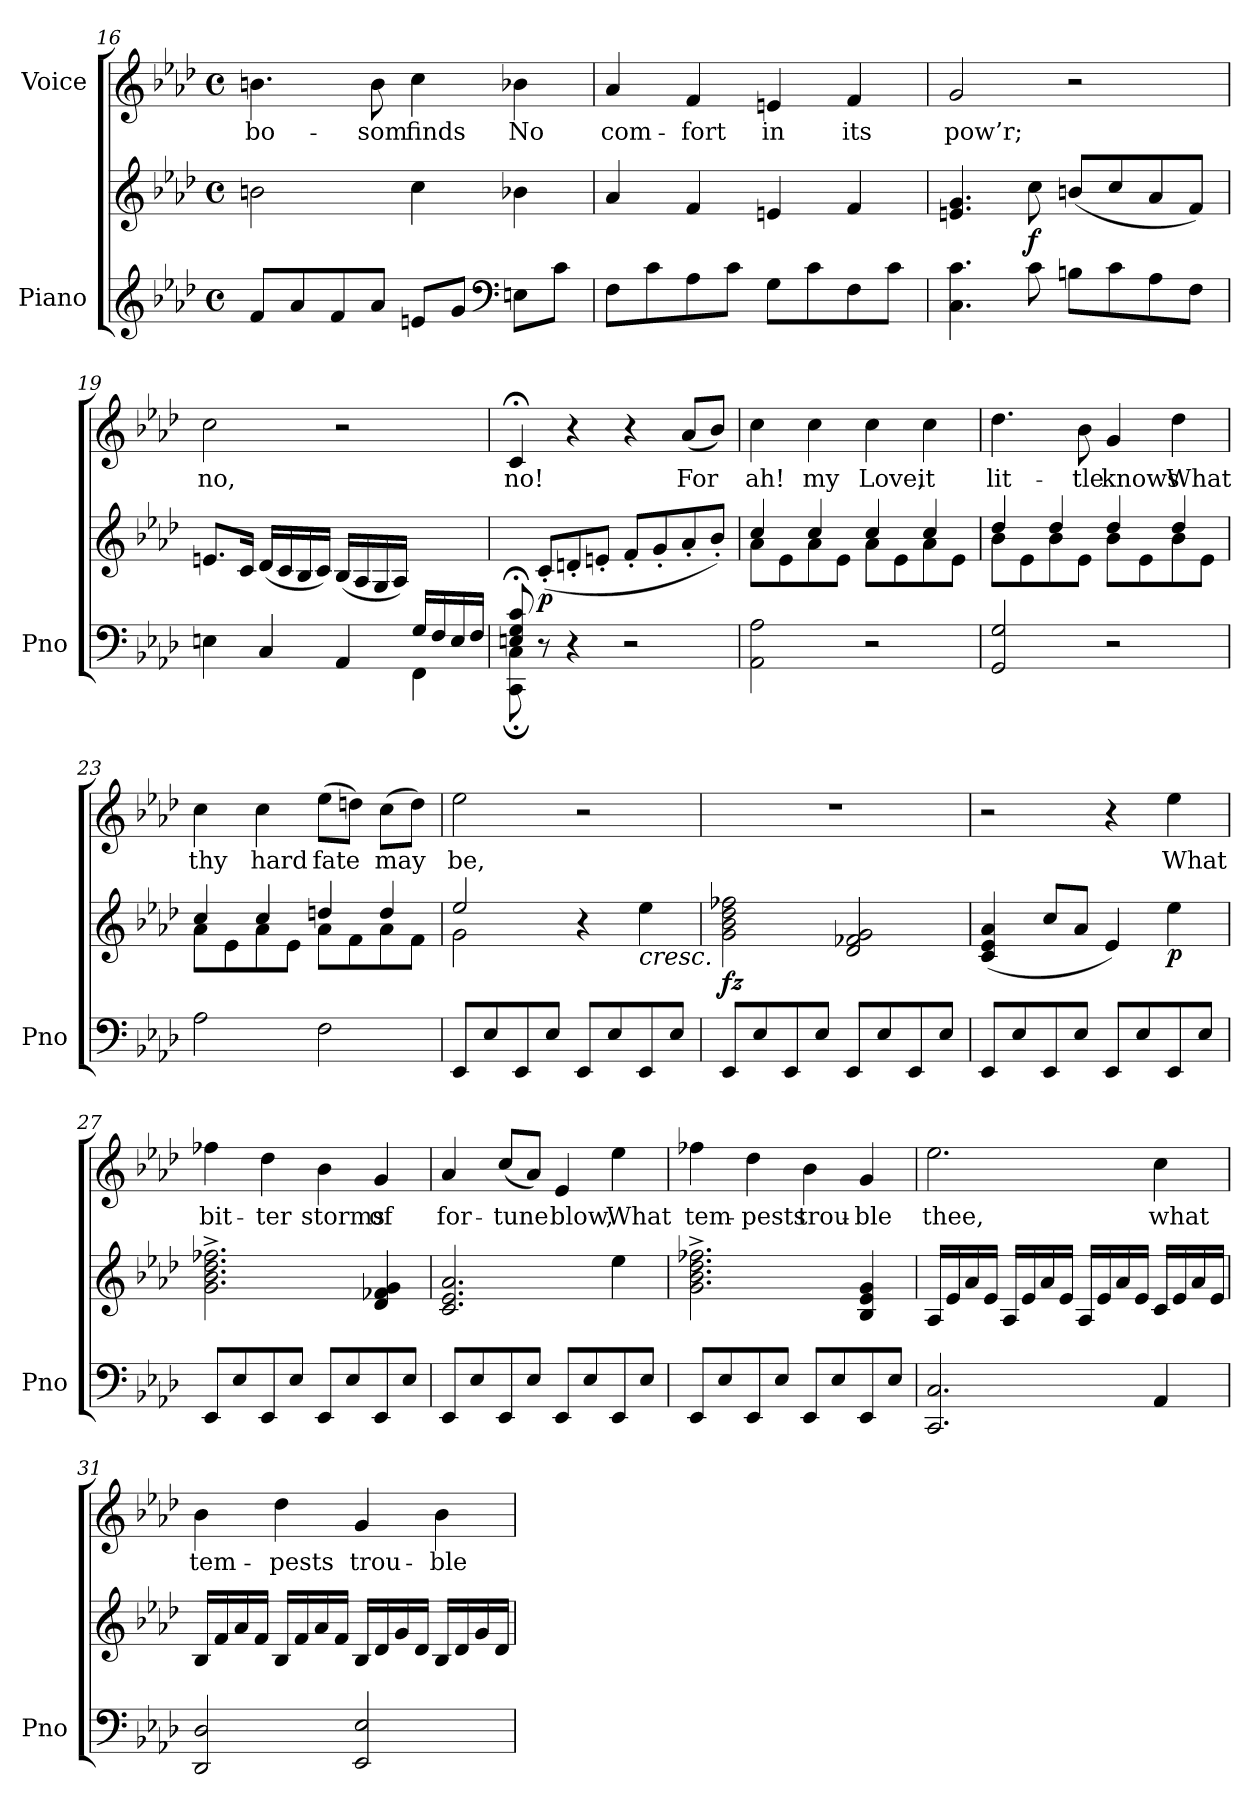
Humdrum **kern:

**kern	**kern	**dynam	**kern	**text
*part2	*part2	*part2	*part1	*part1
*staff3	*staff2	*staff2/3	*staff1	*staff1
*I"Piano	*	*	*I"Voice	*
*I'Pno	*	*	*	*
*clefG2	*clefG2	*	*clefG2	*
*k[b-e-a-d-]	*k[b-e-a-d-]	*	*k[b-e-a-d-]	*
*M4/4	*M4/4	*	*M4/4	*
*met(c)	*met(c)	*	*met(c)	*
=16	=16	=16	=16	=16
8f/L	2bn\	.	4.bn\	bo-
8a-/	.	.	.	.
8f/	.	.	.	.
8a-/J	.	.	8b\	-som
8en/L	4cc\	.	4cc\	finds
8g/J	.	.	.	.
*clefF4	*	*	*	*
8En\L	4b-X\	.	4b-X\	No
8c\J	.	.	.	.
=17	=17	=17	=17	=17
8F\L	4a-/	.	4a-/	com-
8c\	.	.	.	.
8A-\	4f/	.	4f/	-fort
8c\J	.	.	.	.
8G\L	4en/	.	4en/	in
8c\	.	.	.	.
8F\	4f/	.	4f/	its
8c\J	.	.	.	.
=18	=18	=18	=18	=18
4.C\ 4.c\	4.en/ 4.g/	.	2g/	pow’r;
!	!	!LO:DY:b	!	!
8c\	8cc\	f	.	.
8Bn\L	(8bn/L	.	2r	.
8c\	8cc/	.	.	.
8A-\	8a-/	.	.	.
8F\J	8f/J)	.	.	.
=19	=19	=19	=19	=19
*^	*	*	*	*
2.ryy	4En\	8.en/L	.	2cc\	no,
.	.	16c/Jk	.	.	.
.	4C/	(16d-/LL	.	.	.
.	.	16c/	.	.	.
.	.	16B-/	.	.	.
.	.	16c/JJ)	.	.	.
.	4AA-/	(16B-/LL	.	2r	.
.	.	16A-/	.	.	.
.	.	16G/	.	.	.
.	.	16A-/JJ)	.	.	.
16G/LL	4FF\	4ryy	.	.	.
16F/	.	.	.	.	.
16E/	.	.	.	.	.
16F/JJ	.	.	.	.	.
=20	=20	=20	=20	=20	=20
8En/;< 8G/;< 8c/;<	8CC\; 8C\;	8ryy	.	4c;</	no!
!	!	!	!LO:DY:b	!	!
2..ryy	8r	(8c'/L	p	.	.
.	4r	8dn'/	.	4r	.
.	.	8en'/J	.	.	.
.	2r	8f'/L	.	4r	.
.	.	8g'/	.	.	.
.	.	8a-'/	.	(8a-/L	For
.	.	8b-'/J)	.	8b-/J)	.
*v	*v	*	*	*	*
=21	=21	=21	=21	=21
*	*^	*	*	*
2AA-\ 2A-\	4cc/	8a-\L	.	4cc\	ah!
.	.	8e-\	.	.	.
.	4cc/	8a-\	.	4cc\	my
.	.	8e-\J	.	.	.
2r	4cc/	8a-\L	.	4cc\	Love,
.	.	8e-\	.	.	.
.	4cc/	8a-\	.	4cc\	it
.	.	8e-\J	.	.	.
=22	=22	=22	=22	=22	=22
2GG/ 2G/	4dd-/	8b-\L	.	4.dd-\	lit-
.	.	8e-\	.	.	.
.	4dd-/	8b-\	.	.	.
.	.	8e-\J	.	8b-\	-tle
2r	4dd-/	8b-\L	.	4g/	knows
.	.	8e-\	.	.	.
.	4dd-/	8b-\	.	4dd-\	What
.	.	8e-\J	.	.	.
=23	=23	=23	=23	=23	=23
2A-\	4cc/	8a-\L	.	4cc\	thy
.	.	8e-\	.	.	.
.	4cc/	8a-\	.	4cc\	hard
.	.	8e-\J	.	.	.
2F\	4ddn/	8a-\L	.	(8ee-\L	fate
.	.	8f\	.	8ddn\J)	.
.	4dd/	8a-\	.	(8cc\L	may
.	.	8f\J	.	8dd\J)	.
=24	=24	=24	=24	=24	=24
8EE-/L	2ee-/	2g\	.	2ee-\	be,
8E-/	.	.	.	.	.
8EE-/	.	.	.	.	.
8E-/J	.	.	.	.	.
8EE-/L	4r	2ryy	.	2r	.
8E-/	.	.	.	.	.
!	!LO:TX:b:i:t=cresc.	!	!	!	!
8EE-/	4ee-\	.	.	.	.
8E-/J	.	.	.	.	.
*	*v	*v	*	*	*
=25	=25	=25	=25	=25
!	!	!LO:DY:b	!	!
8EE-/L	2g\ 2b-\ 2dd-\ 2ff-X\	fz	1r	.
8E-/	.	.	.	.
8EE-/	.	.	.	.
8E-/J	.	.	.	.
8EE-/L	2d-/ 2f-X/ 2g/	.	.	.
8E-/	.	.	.	.
8EE-/	.	.	.	.
8E-/J	.	.	.	.
=26	=26	=26	=26	=26
8EE-/L	(<4c/ 4e-/ 4a-/	.	2r	.
8E-/	.	.	.	.
8EE-/	8cc/L	.	.	.
8E-/J	8a-/J	.	.	.
8EE-/L	4e-/)	.	4r	.
8E-/	.	.	.	.
!	!	!LO:DY:b	!	!
8EE-/	4ee-\	p	4ee-\	What
8E-/J	.	.	.	.
=27	=27	=27	=27	=27
8EE-/L	2.g\^ 2.b-\^ 2.dd-\^ 2.ff-X\^	.	4ff-X\	bit-
8E-/	.	.	.	.
8EE-/	.	.	4dd-\	-ter
8E-/J	.	.	.	.
8EE-/L	.	.	4b-\	storms
8E-/	.	.	.	.
8EE-/	4d-/ 4f-X/ 4g/	.	4g/	of
8E-/J	.	.	.	.
=28	=28	=28	=28	=28
8EE-/L	2.c/ 2.e-/ 2.a-/	.	4a-/	for-
8E-/	.	.	.	.
8EE-/	.	.	(8cc/L	-tune
8E-/J	.	.	8a-/J)	.
8EE-/L	.	.	4e-/	blow,
8E-/	.	.	.	.
8EE-/	4ee-\	.	4ee-\	What
8E-/J	.	.	.	.
=29	=29	=29	=29	=29
8EE-/L	2.g\^ 2.b-\^ 2.dd-\^ 2.ff-X\^	.	4ff-X\	tem-
8E-/	.	.	.	.
8EE-/	.	.	4dd-\	-pests
8E-/J	.	.	.	.
8EE-/L	.	.	4b-\	trou-
8E-/	.	.	.	.
8EE-/	4B-/ 4e-/ 4g/	.	4g/	-ble
8E-/J	.	.	.	.
=30	=30	=30	=30	=30
2.CC/ 2.C/	16A-/LL	.	2.ee-\	thee,
.	16e-/	.	.	.
.	16a-/	.	.	.
.	16e-/JJ	.	.	.
.	16A-/LL	.	.	.
.	16e-/	.	.	.
.	16a-/	.	.	.
.	16e-/JJ	.	.	.
.	16A-/LL	.	.	.
.	16e-/	.	.	.
.	16a-/	.	.	.
.	16e-/JJ	.	.	.
4AA-/	16c/LL	.	4cc\	what
.	16e-/	.	.	.
.	16a-/	.	.	.
.	16e-/JJ	.	.	.
=31	=31	=31	=31	=31
2DD-/ 2D-/	16B-/LL	.	4b-\	tem-
.	16f/	.	.	.
.	16a-/	.	.	.
.	16f/JJ	.	.	.
.	16B-/LL	.	4dd-\	-pests
.	16f/	.	.	.
.	16a-/	.	.	.
.	16f/JJ	.	.	.
2EE-/ 2E-/	16B-/LL	.	4g/	trou-
.	16d-/	.	.	.
.	16g/	.	.	.
.	16d-/JJ	.	.	.
.	16B-/LL	.	4b-\	-ble
.	16d-/	.	.	.
.	16g/	.	.	.
.	16d-/JJ	.	.	.
=	=	=	=	=
*-	*-	*-	*-	*-
